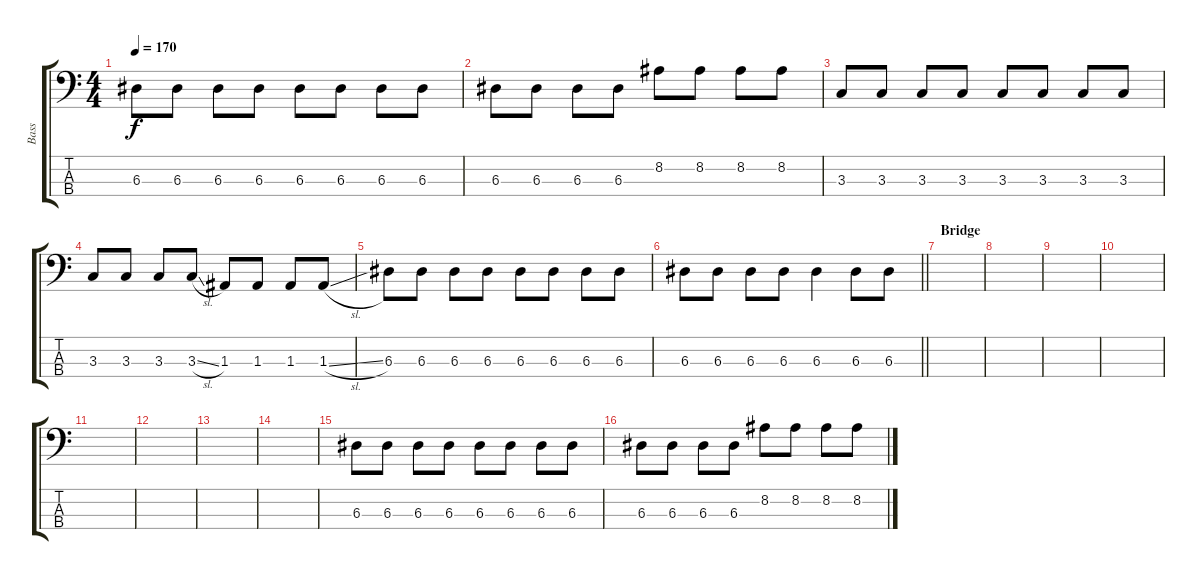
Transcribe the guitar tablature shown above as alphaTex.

\track ("Bass" "Bass") {instrument electricbassfinger}
\staff {score tabs}
\tuning (G2 D2 A1 E1) {hide}
\ts (4 4)
\tempo 170
\clef f4
\ks c
6.3.8{dy f} 6.3.8 6.3.8 6.3.8 6.3.8 6.3.8 6.3.8 6.3.8 |
6.3.8 6.3.8 6.3.8 6.3.8 8.2.8 8.2.8 8.2.8 8.2.8 |
3.3.8 3.3.8 3.3.8 3.3.8 3.3.8 3.3.8 3.3.8 3.3.8 |
3.3.8 3.3.8 3.3.8 3.3{sl}.8 1.3.8 1.3.8 1.3.8 1.3{sl}.8 |
6.3.8 6.3.8 6.3.8 6.3.8 6.3.8 6.3.8 6.3.8 6.3.8 |
\barLineRight lightlight
6.3.8 6.3.8 6.3.8 6.3.8 6.3.4 6.3.8 6.3.8 |
\section ("" "Bridge")
|
|
|
|
|
|
|
|
6.3.8 6.3.8 6.3.8 6.3.8 6.3.8 6.3.8 6.3.8 6.3.8 |
6.3.8 6.3.8 6.3.8 6.3.8 8.2.8 8.2.8 8.2.8 8.2.8
